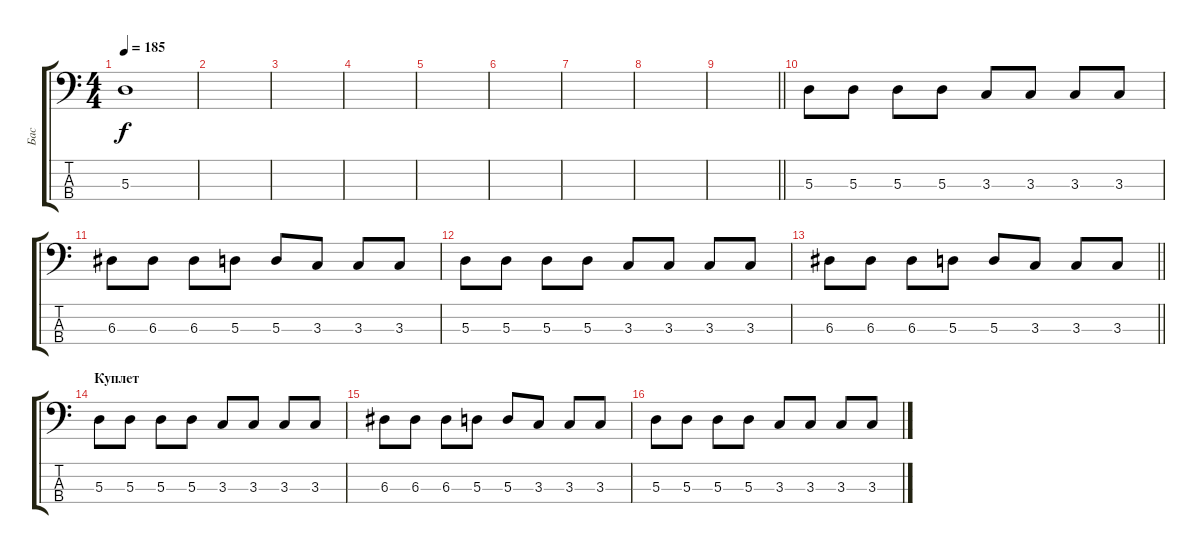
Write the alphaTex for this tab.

\track ("Бас" "Бас") {instrument electricbassfinger}
\staff {score tabs}
\tuning (G2 D2 A1 D1) {hide}
\ts (4 4)
\tempo 185
\clef f4
\ks c
5.3{t}.1{dy f} |
|
|
|
|
|
|
|
\barLineRight lightlight
|
\section ("" " ")
5.3.8 5.3.8 5.3.8 5.3.8 3.3.8 3.3.8 3.3.8 3.3.8 |
6.3.8 6.3.8 6.3.8 5.3.8 5.3.8 3.3.8 3.3.8 3.3.8 |
5.3.8 5.3.8 5.3.8 5.3.8 3.3.8 3.3.8 3.3.8 3.3.8 |
\barLineRight lightlight
6.3.8 6.3.8 6.3.8 5.3.8 5.3.8 3.3.8 3.3.8 3.3.8 |
\section ("" "Куплет")
5.3.8 5.3.8 5.3.8 5.3.8 3.3.8 3.3.8 3.3.8 3.3.8 |
6.3.8 6.3.8 6.3.8 5.3.8 5.3.8 3.3.8 3.3.8 3.3.8 |
5.3.8 5.3.8 5.3.8 5.3.8 3.3.8 3.3.8 3.3.8 3.3.8
